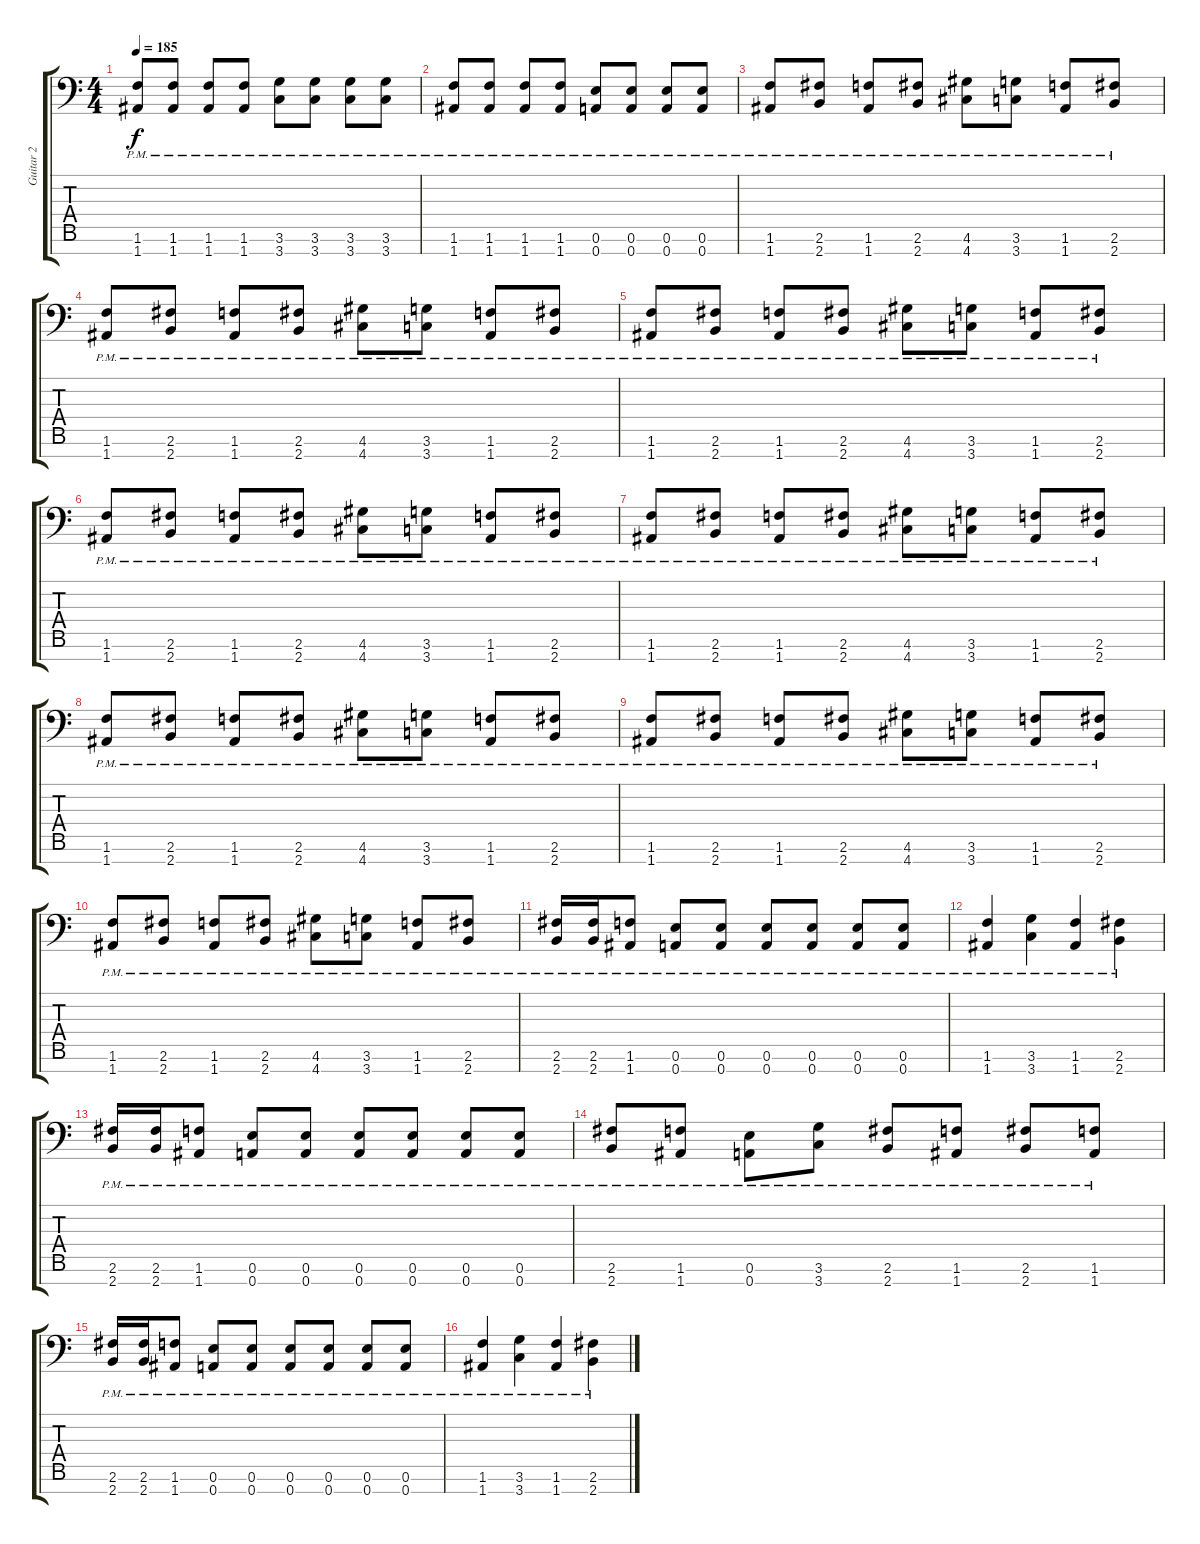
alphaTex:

\track ("Guitar 2" "Guitar 2") {instrument distortionguitar}
\staff {score tabs}
\tuning (E4 B3 G3 D3 A2 E2 A1) {hide}
\ts (4 4)
\tempo 185
\clef f4
\ks c
(1.6{pm} 1.7{pm}).8{dy f} (1.6{pm} 1.7{pm}).8 (1.6{pm} 1.7{pm}).8 (1.6{pm} 1.7{pm}).8 (3.6{pm} 3.7{pm}).8 (3.6{pm} 3.7{pm}).8 (3.6{pm} 3.7{pm}).8 (3.6{pm} 3.7{pm}).8 |
(1.6{pm} 1.7{pm}).8 (1.6{pm} 1.7{pm}).8 (1.6{pm} 1.7{pm}).8 (1.6{pm} 1.7{pm}).8 (0.6{pm} 0.7{pm}).8 (0.6{pm} 0.7{pm}).8 (0.6{pm} 0.7{pm}).8 (0.6{pm} 0.7{pm}).8 |
(1.6{pm} 1.7{pm}).8 (2.6{pm} 2.7{pm}).8 (1.6{pm} 1.7{pm}).8 (2.6{pm} 2.7{pm}).8 (4.6{pm} 4.7{pm}).8 (3.6{pm} 3.7{pm}).8 (1.6{pm} 1.7{pm}).8 (2.6{pm} 2.7{pm}).8 |
(1.6{pm} 1.7{pm}).8 (2.6{pm} 2.7{pm}).8 (1.6{pm} 1.7{pm}).8 (2.6{pm} 2.7{pm}).8 (4.6{pm} 4.7{pm}).8 (3.6{pm} 3.7{pm}).8 (1.6{pm} 1.7{pm}).8 (2.6{pm} 2.7{pm}).8 |
(1.6{pm} 1.7{pm}).8 (2.6{pm} 2.7{pm}).8 (1.6{pm} 1.7{pm}).8 (2.6{pm} 2.7{pm}).8 (4.6{pm} 4.7{pm}).8 (3.6{pm} 3.7{pm}).8 (1.6{pm} 1.7{pm}).8 (2.6{pm} 2.7{pm}).8 |
(1.6{pm} 1.7{pm}).8 (2.6{pm} 2.7{pm}).8 (1.6{pm} 1.7{pm}).8 (2.6{pm} 2.7{pm}).8 (4.6{pm} 4.7{pm}).8 (3.6{pm} 3.7{pm}).8 (1.6{pm} 1.7{pm}).8 (2.6{pm} 2.7{pm}).8 |
(1.6{pm} 1.7{pm}).8 (2.6{pm} 2.7{pm}).8 (1.6{pm} 1.7{pm}).8 (2.6{pm} 2.7{pm}).8 (4.6{pm} 4.7{pm}).8 (3.6{pm} 3.7{pm}).8 (1.6{pm} 1.7{pm}).8 (2.6{pm} 2.7{pm}).8 |
(1.6{pm} 1.7{pm}).8 (2.6{pm} 2.7{pm}).8 (1.6{pm} 1.7{pm}).8 (2.6{pm} 2.7{pm}).8 (4.6{pm} 4.7{pm}).8 (3.6{pm} 3.7{pm}).8 (1.6{pm} 1.7{pm}).8 (2.6{pm} 2.7{pm}).8 |
(1.6{pm} 1.7{pm}).8 (2.6{pm} 2.7{pm}).8 (1.6{pm} 1.7{pm}).8 (2.6{pm} 2.7{pm}).8 (4.6{pm} 4.7{pm}).8 (3.6{pm} 3.7{pm}).8 (1.6{pm} 1.7{pm}).8 (2.6{pm} 2.7{pm}).8 |
(1.6{pm} 1.7{pm}).8 (2.6{pm} 2.7{pm}).8 (1.6{pm} 1.7{pm}).8 (2.6{pm} 2.7{pm}).8 (4.6{pm} 4.7{pm}).8 (3.6{pm} 3.7{pm}).8 (1.6{pm} 1.7{pm}).8 (2.6{pm} 2.7{pm}).8 |
(2.6{pm} 2.7{pm}).16 (2.6{pm} 2.7{pm}).16 (1.6{pm} 1.7{pm}).8 (0.6{pm} 0.7{pm}).8 (0.6{pm} 0.7{pm}).8 (0.6{pm} 0.7{pm}).8 (0.6{pm} 0.7{pm}).8 (0.6{pm} 0.7{pm}).8 (0.6{pm} 0.7{pm}).8 |
(1.6{pm} 1.7{pm}).4 (3.6{pm} 3.7{pm}).4 (1.6{pm} 1.7{pm}).4 (2.6{pm} 2.7{pm}).4 |
(2.6{pm} 2.7{pm}).16 (2.6{pm} 2.7{pm}).16 (1.6{pm} 1.7{pm}).8 (0.6{pm} 0.7{pm}).8 (0.6{pm} 0.7{pm}).8 (0.6{pm} 0.7{pm}).8 (0.6{pm} 0.7{pm}).8 (0.6{pm} 0.7{pm}).8 (0.6{pm} 0.7{pm}).8 |
(2.6{pm} 2.7{pm}).8 (1.6{pm} 1.7{pm}).8 (0.6{pm} 0.7{pm}).8 (3.6{pm} 3.7{pm}).8 (2.6{pm} 2.7{pm}).8 (1.6{pm} 1.7{pm}).8 (2.6{pm} 2.7{pm}).8 (1.6{pm} 1.7{pm}).8 |
(2.6{pm} 2.7{pm}).16 (2.6{pm} 2.7{pm}).16 (1.6{pm} 1.7{pm}).8 (0.6{pm} 0.7{pm}).8 (0.6{pm} 0.7{pm}).8 (0.6{pm} 0.7{pm}).8 (0.6{pm} 0.7{pm}).8 (0.6{pm} 0.7{pm}).8 (0.6{pm} 0.7{pm}).8 |
(1.6{pm} 1.7{pm}).4 (3.6{pm} 3.7{pm}).4 (1.6{pm} 1.7{pm}).4 (2.6{pm} 2.7{pm}).4
